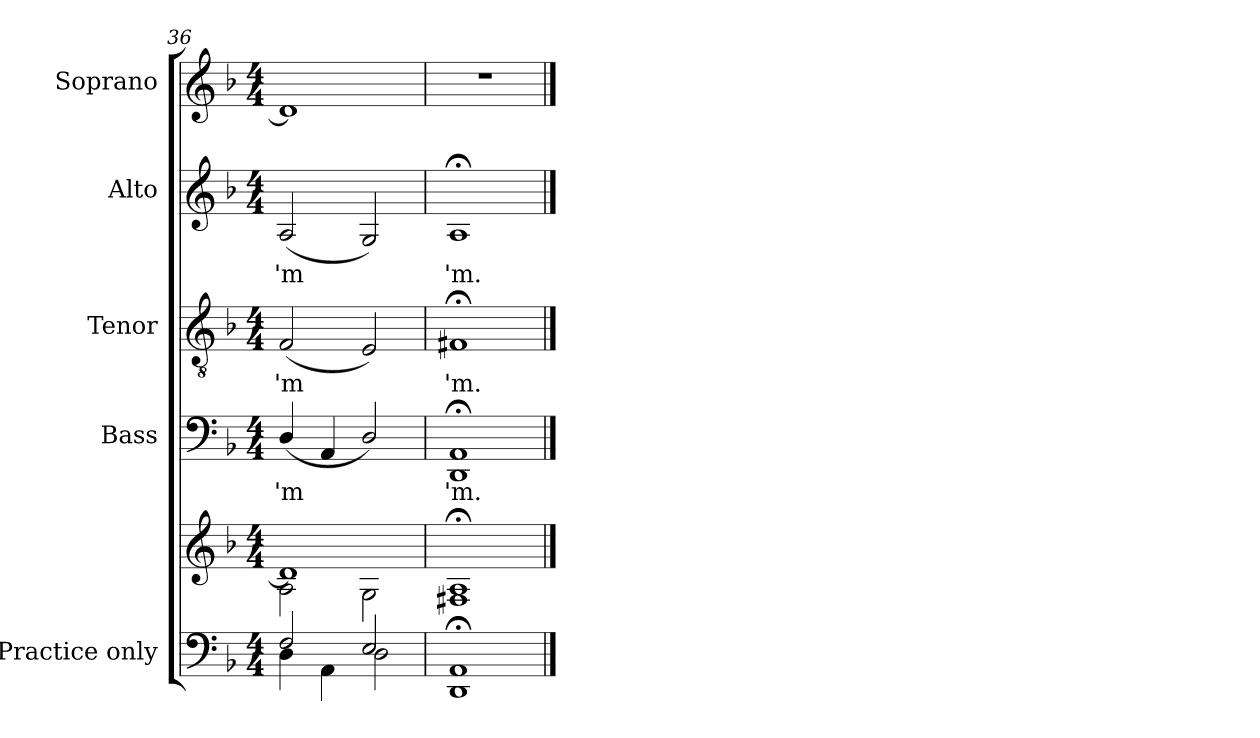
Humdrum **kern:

**kern	**kern	**kern	**text	**kern	**text	**kern	**text	**kern
*part5	*part5	*part4	*part4	*part3	*part3	*part2	*part2	*part1
*staff6	*staff5	*staff4	*staff4	*staff3	*staff3	*staff2	*staff2	*staff1
*I"Practice only	*	*I"Bass	*	*I"Tenor	*	*I"Alto	*	*I"Soprano
*	*	*I'B	*	*I'T	*	*I'A	*	*I'S
*clefF4	*clefG2	*clefF4	*	*clefGv2	*	*clefG2	*	*clefG2
*k[b-]	*k[b-]	*k[b-]	*	*k[b-]	*	*k[b-]	*	*k[b-]
*F:	*F:	*F:	*	*F:	*	*F:	*	*F:
*M4/4	*M4/4	*M4/4	*	*M4/4	*	*M4/4	*	*M4/4
=36	=36	=36	=36	=36	=36	=36	=36	=36
*^	*^	*	*	*	*	*	*	*
!	!	!	!	!	!LO:LY:b	!	!LO:LY:b	!	!LO:LY:b	!
2F/	4D\	1d/]	2A\	(<4D/	'm	(<2F/	'm	(<2A/	'm	1d]
.	4AA\	.	.	4AA/	.	.	.	.	.	.
2E/	2D\	.	2G\	2D/)	.	2E/)	.	2G/)	.	.
=37	=37	=37	=37	=37	=37	=37	=37	=37	=37	=37
!	!	!	!	!	!LO:LY:b	!	!LO:LY:b	!	!LO:LY:b	!
1AA;/	1DD\	1A;</	1F#X\	1DD;< 1AA;<	'm.	1F#X;<	'm.	1A;<	'm.	1r
*v	*v	*	*	*	*	*	*	*	*	*
*	*v	*v	*	*	*	*	*	*	*
==	==	==	==	==	==	==	==	==
*-	*-	*-	*-	*-	*-	*-	*-	*-
